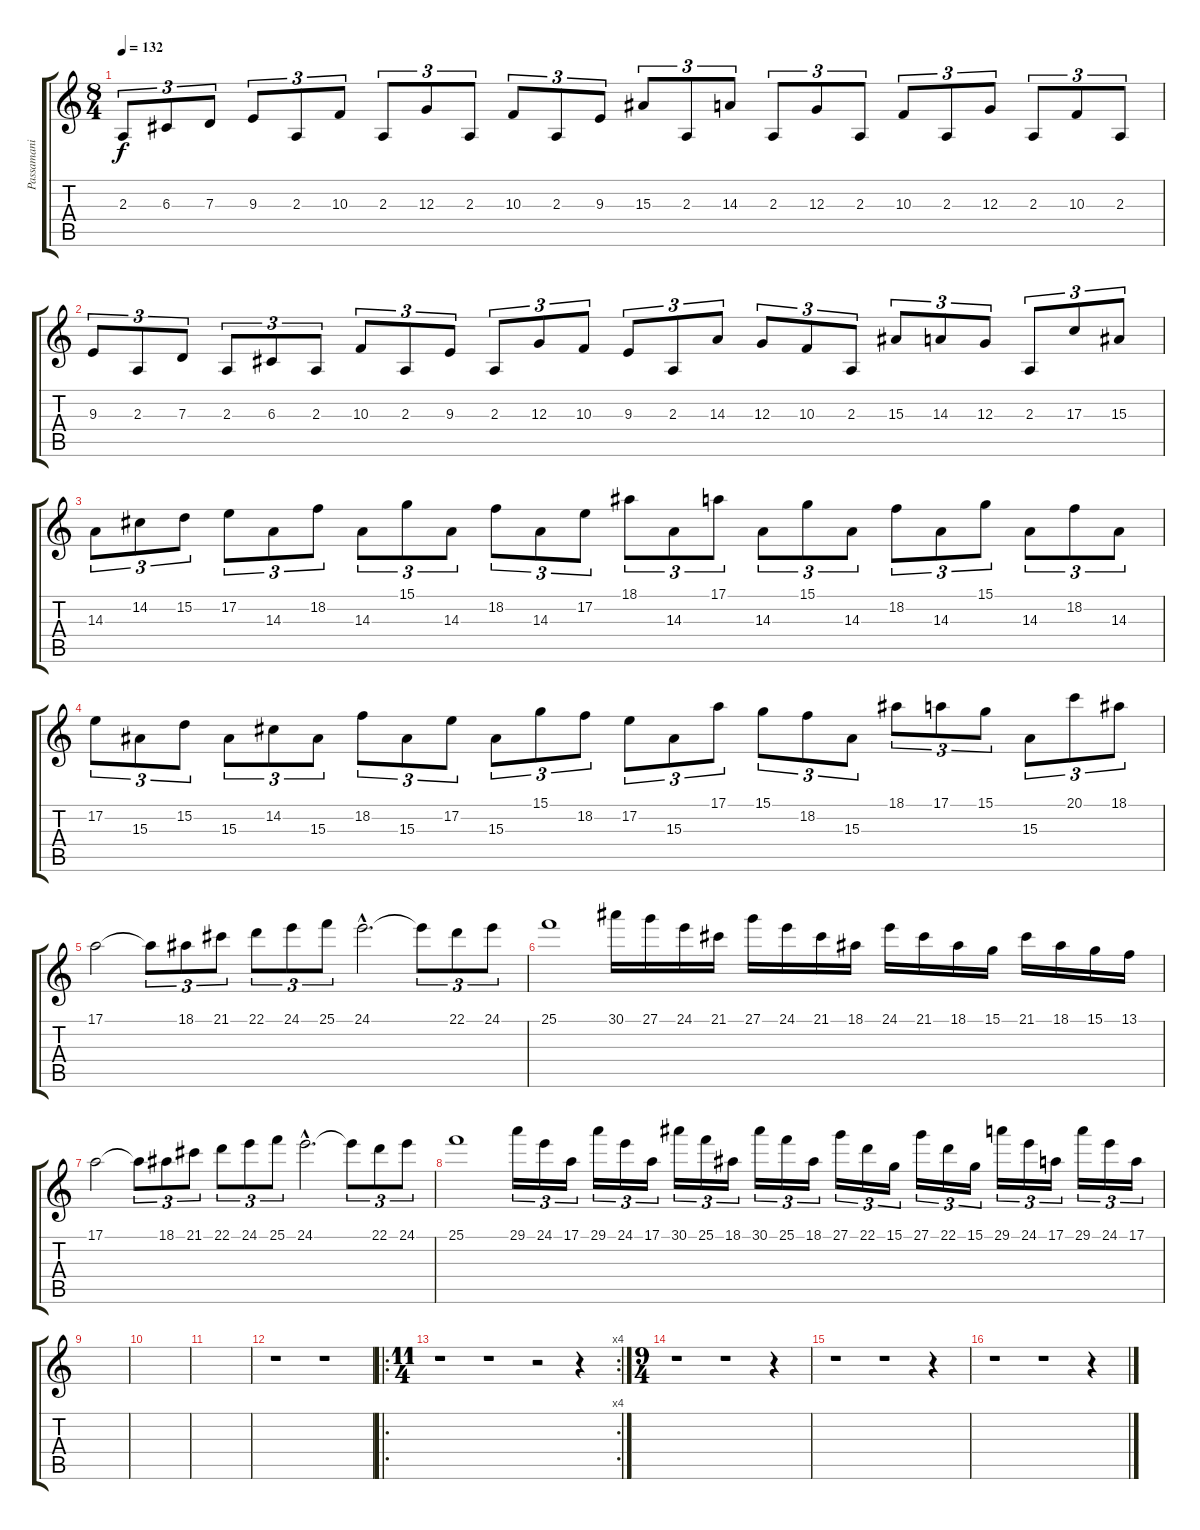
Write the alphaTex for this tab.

\track ("Passamani" "Passamani") {instrument stringensemble1}
\staff {score tabs}
\tuning (E4 B3 G3 D3 A2 E2) {hide}
\ts (8 4)
\tempo 132
\clef g2
\ks c
2.3.8{tu (3 2) dy f} 6.3.8{tu (3 2)} 7.3.8{tu (3 2)} 9.3.8{tu (3 2)} 2.3.8{tu (3 2)} 10.3.8{tu (3 2)} 2.3.8{tu (3 2)} 12.3.8{tu (3 2)} 2.3.8{tu (3 2)} 10.3.8{tu (3 2)} 2.3.8{tu (3 2)} 9.3.8{tu (3 2)} 15.3.8{tu (3 2)} 2.3.8{tu (3 2)} 14.3.8{tu (3 2)} 2.3.8{tu (3 2)} 12.3.8{tu (3 2)} 2.3.8{tu (3 2)} 10.3.8{tu (3 2)} 2.3.8{tu (3 2)} 12.3.8{tu (3 2)} 2.3.8{tu (3 2)} 10.3.8{tu (3 2)} 2.3.8{tu (3 2)} |
9.3.8{tu (3 2)} 2.3.8{tu (3 2)} 7.3.8{tu (3 2)} 2.3.8{tu (3 2)} 6.3.8{tu (3 2)} 2.3.8{tu (3 2)} 10.3.8{tu (3 2)} 2.3.8{tu (3 2)} 9.3.8{tu (3 2)} 2.3.8{tu (3 2)} 12.3.8{tu (3 2)} 10.3.8{tu (3 2)} 9.3.8{tu (3 2)} 2.3.8{tu (3 2)} 14.3.8{tu (3 2)} 12.3.8{tu (3 2)} 10.3.8{tu (3 2)} 2.3.8{tu (3 2)} 15.3.8{tu (3 2)} 14.3.8{tu (3 2)} 12.3.8{tu (3 2)} 2.3.8{tu (3 2)} 17.3.8{tu (3 2)} 15.3.8{tu (3 2)} |
14.3.8{tu (3 2)} 14.2.8{tu (3 2)} 15.2.8{tu (3 2)} 17.2.8{tu (3 2)} 14.3.8{tu (3 2)} 18.2.8{tu (3 2)} 14.3.8{tu (3 2)} 15.1.8{tu (3 2)} 14.3.8{tu (3 2)} 18.2.8{tu (3 2)} 14.3.8{tu (3 2)} 17.2.8{tu (3 2)} 18.1.8{tu (3 2)} 14.3.8{tu (3 2)} 17.1.8{tu (3 2)} 14.3.8{tu (3 2)} 15.1.8{tu (3 2)} 14.3.8{tu (3 2)} 18.2.8{tu (3 2)} 14.3.8{tu (3 2)} 15.1.8{tu (3 2)} 14.3.8{tu (3 2)} 18.2.8{tu (3 2)} 14.3.8{tu (3 2)} |
17.2.8{tu (3 2)} 15.3.8{tu (3 2)} 15.2.8{tu (3 2)} 15.3.8{tu (3 2)} 14.2.8{tu (3 2)} 15.3.8{tu (3 2)} 18.2.8{tu (3 2)} 15.3.8{tu (3 2)} 17.2.8{tu (3 2)} 15.3.8{tu (3 2)} 15.1.8{tu (3 2)} 18.2.8{tu (3 2)} 17.2.8{tu (3 2)} 15.3.8{tu (3 2)} 17.1.8{tu (3 2)} 15.1.8{tu (3 2)} 18.2.8{tu (3 2)} 15.3.8{tu (3 2)} 18.1.8{tu (3 2)} 17.1.8{tu (3 2)} 15.1.8{tu (3 2)} 15.3.8{tu (3 2)} 20.1.8{tu (3 2)} 18.1.8{tu (3 2)} |
17.1.2{instrument lead1square} 17.1{t}.8{tu (3 2)} 18.1.8{tu (3 2)} 21.1.8{tu (3 2)} 22.1.8{tu (3 2)} 24.1.8{tu (3 2)} 25.1.8{tu (3 2)} 24.1{hac}.2{d} 24.1{t}.8{tu (3 2)} 22.1.8{tu (3 2)} 24.1.8{tu (3 2)} |
25.1.1 30.1.16 27.1.16 24.1.16 21.1.16 27.1.16 24.1.16 21.1.16 18.1.16 24.1.16 21.1.16 18.1.16 15.1.16 21.1.16 18.1.16 15.1.16 13.1.16 |
17.1.2 17.1{t}.8{tu (3 2)} 18.1.8{tu (3 2)} 21.1.8{tu (3 2)} 22.1.8{tu (3 2)} 24.1.8{tu (3 2)} 25.1.8{tu (3 2)} 24.1{hac}.2{d} 24.1{t}.8{tu (3 2)} 22.1.8{tu (3 2)} 24.1.8{tu (3 2)} |
25.1.1 29.1.16{tu (3 2)} 24.1.16{tu (3 2)} 17.1.16{tu (3 2)} 29.1.16{tu (3 2)} 24.1.16{tu (3 2)} 17.1.16{tu (3 2)} 30.1.16{tu (3 2)} 25.1.16{tu (3 2)} 18.1.16{tu (3 2)} 30.1.16{tu (3 2)} 25.1.16{tu (3 2)} 18.1.16{tu (3 2)} 27.1.16{tu (3 2)} 22.1.16{tu (3 2)} 15.1.16{tu (3 2)} 27.1.16{tu (3 2)} 22.1.16{tu (3 2)} 15.1.16{tu (3 2)} 29.1.16{tu (3 2)} 24.1.16{tu (3 2)} 17.1.16{tu (3 2)} 29.1.16{tu (3 2)} 24.1.16{tu (3 2)} 17.1.16{tu (3 2)} |
|
|
|
r.1 r.1 |
\ro
\rc 4
\ts (11 4)
r.1 r.1 r.2 r.4 |
\ts (9 4)
r.1 r.1 r.4 |
r.1 r.1 r.4 |
r.1 r.1 r.4
